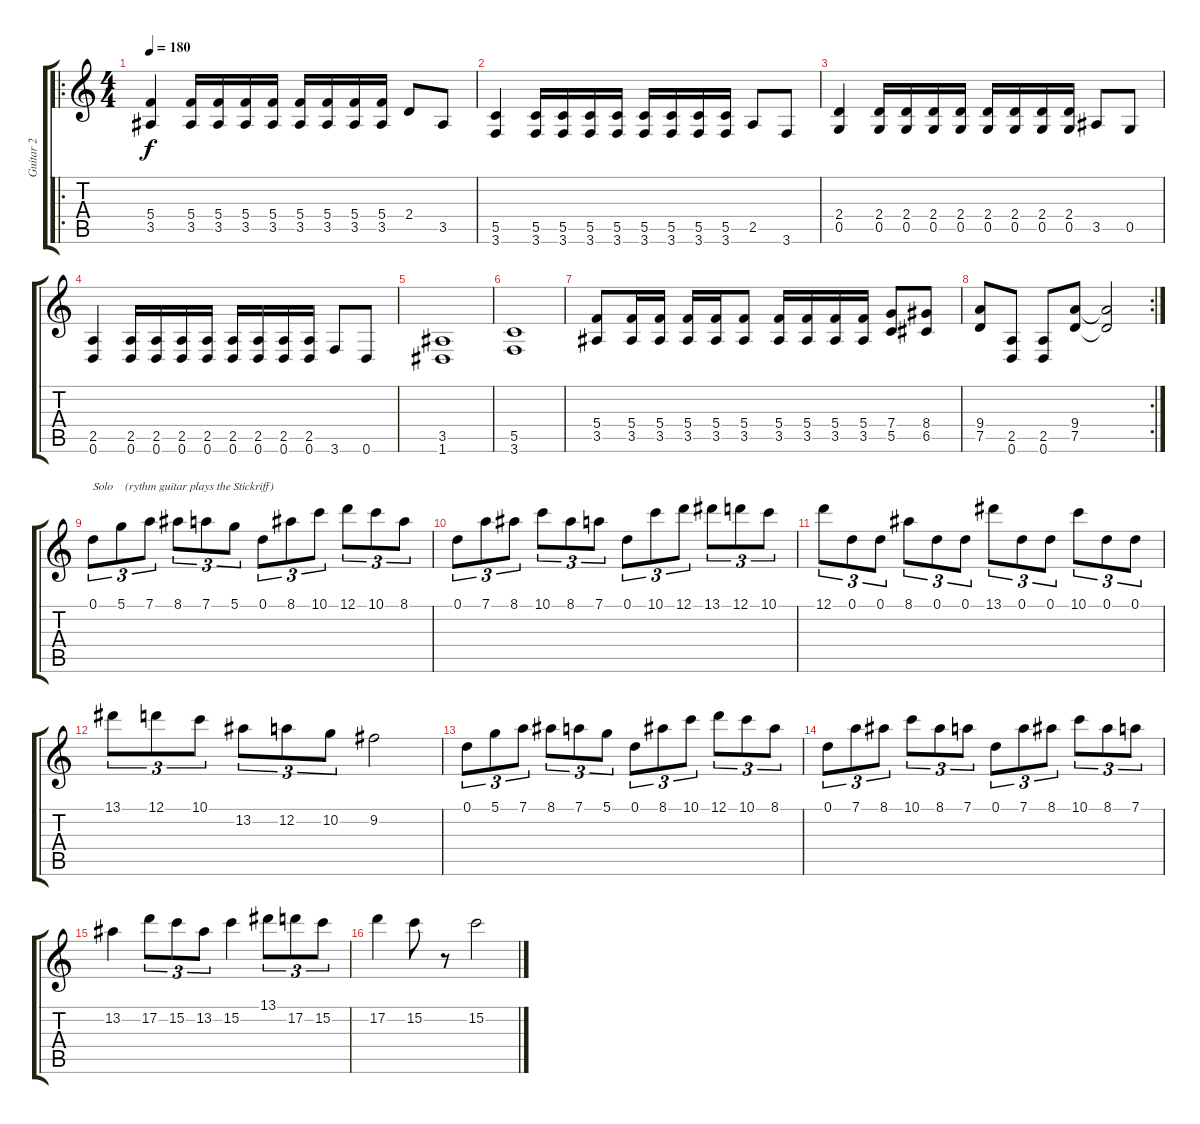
\track ("Guitar 2" "Guitar 2") {instrument acousticguitarnylon}
\staff {score tabs}
\tuning (D4 A3 F3 C3 G2 D2) {hide}
\ro
\ts (4 4)
\tempo 180
\clef g2
\ks c
(5.4 3.5).4{dy f} (5.4 3.5).16 (5.4 3.5).16 (5.4 3.5).16 (5.4 3.5).16 (5.4 3.5).16 (5.4 3.5).16 (5.4 3.5).16 (5.4 3.5).16 2.4.8 3.5.8 |
(5.5 3.6).4 (5.5 3.6).16 (5.5 3.6).16 (5.5 3.6).16 (5.5 3.6).16 (5.5 3.6).16 (5.5 3.6).16 (5.5 3.6).16 (5.5 3.6).16 2.5.8 3.6.8 |
(2.4 0.5).4 (2.4 0.5).16 (2.4 0.5).16 (2.4 0.5).16 (2.4 0.5).16 (2.4 0.5).16 (2.4 0.5).16 (2.4 0.5).16 (2.4 0.5).16 3.5.8 0.5.8 |
(2.5 0.6).4 (2.5 0.6).16 (2.5 0.6).16 (2.5 0.6).16 (2.5 0.6).16 (2.5 0.6).16 (2.5 0.6).16 (2.5 0.6).16 (2.5 0.6).16 3.6.8 0.6.8 |
(3.5 1.6).1 |
(5.5 3.6).1 |
(5.4 3.5).8 (5.4 3.5).16 (5.4 3.5).16 (5.4 3.5).16 (5.4 3.5).16 (5.4 3.5).8 (5.4 3.5).16 (5.4 3.5).16 (5.4 3.5).16 (5.4 3.5).16 (7.4 5.5).8 (8.4 6.5).8 |
\rc 2
(9.4 7.5).8 (2.5 0.6).8 (2.5 0.6).8 (9.4 7.5).8 (9.4{t} 7.5{t}).2 |
0.1.8{tu (3 2) txt "Solo    (rythm guitar plays the Stickriff)"} 5.1.8{tu (3 2)} 7.1.8{tu (3 2)} 8.1.8{tu (3 2)} 7.1.8{tu (3 2)} 5.1.8{tu (3 2)} 0.1.8{tu (3 2)} 8.1.8{tu (3 2)} 10.1.8{tu (3 2)} 12.1.8{tu (3 2)} 10.1.8{tu (3 2)} 8.1.8{tu (3 2)} |
0.1.8{tu (3 2)} 7.1.8{tu (3 2)} 8.1.8{tu (3 2)} 10.1.8{tu (3 2)} 8.1.8{tu (3 2)} 7.1.8{tu (3 2)} 0.1.8{tu (3 2)} 10.1.8{tu (3 2)} 12.1.8{tu (3 2)} 13.1.8{tu (3 2)} 12.1.8{tu (3 2)} 10.1.8{tu (3 2)} |
12.1.8{tu (3 2)} 0.1.8{tu (3 2)} 0.1.8{tu (3 2)} 8.1.8{tu (3 2)} 0.1.8{tu (3 2)} 0.1.8{tu (3 2)} 13.1.8{tu (3 2)} 0.1.8{tu (3 2)} 0.1.8{tu (3 2)} 10.1.8{tu (3 2)} 0.1.8{tu (3 2)} 0.1.8{tu (3 2)} |
13.1.8{tu (3 2)} 12.1.8{tu (3 2)} 10.1.8{tu (3 2)} 13.2.8{tu (3 2)} 12.2.8{tu (3 2)} 10.2.8{tu (3 2)} 9.2.2 |
0.1.8{tu (3 2)} 5.1.8{tu (3 2)} 7.1.8{tu (3 2)} 8.1.8{tu (3 2)} 7.1.8{tu (3 2)} 5.1.8{tu (3 2)} 0.1.8{tu (3 2)} 8.1.8{tu (3 2)} 10.1.8{tu (3 2)} 12.1.8{tu (3 2)} 10.1.8{tu (3 2)} 8.1.8{tu (3 2)} |
0.1.8{tu (3 2)} 7.1.8{tu (3 2)} 8.1.8{tu (3 2)} 10.1.8{tu (3 2)} 8.1.8{tu (3 2)} 7.1.8{tu (3 2)} 0.1.8{tu (3 2)} 7.1.8{tu (3 2)} 8.1.8{tu (3 2)} 10.1.8{tu (3 2)} 8.1.8{tu (3 2)} 7.1.8{tu (3 2)} |
13.2.4 17.2.8{tu (3 2)} 15.2.8{tu (3 2)} 13.2.8{tu (3 2)} 15.2.4 13.1.8{tu (3 2)} 17.2.8{tu (3 2)} 15.2.8{tu (3 2)} |
17.2.4 15.2.8 r.8 15.2.2
